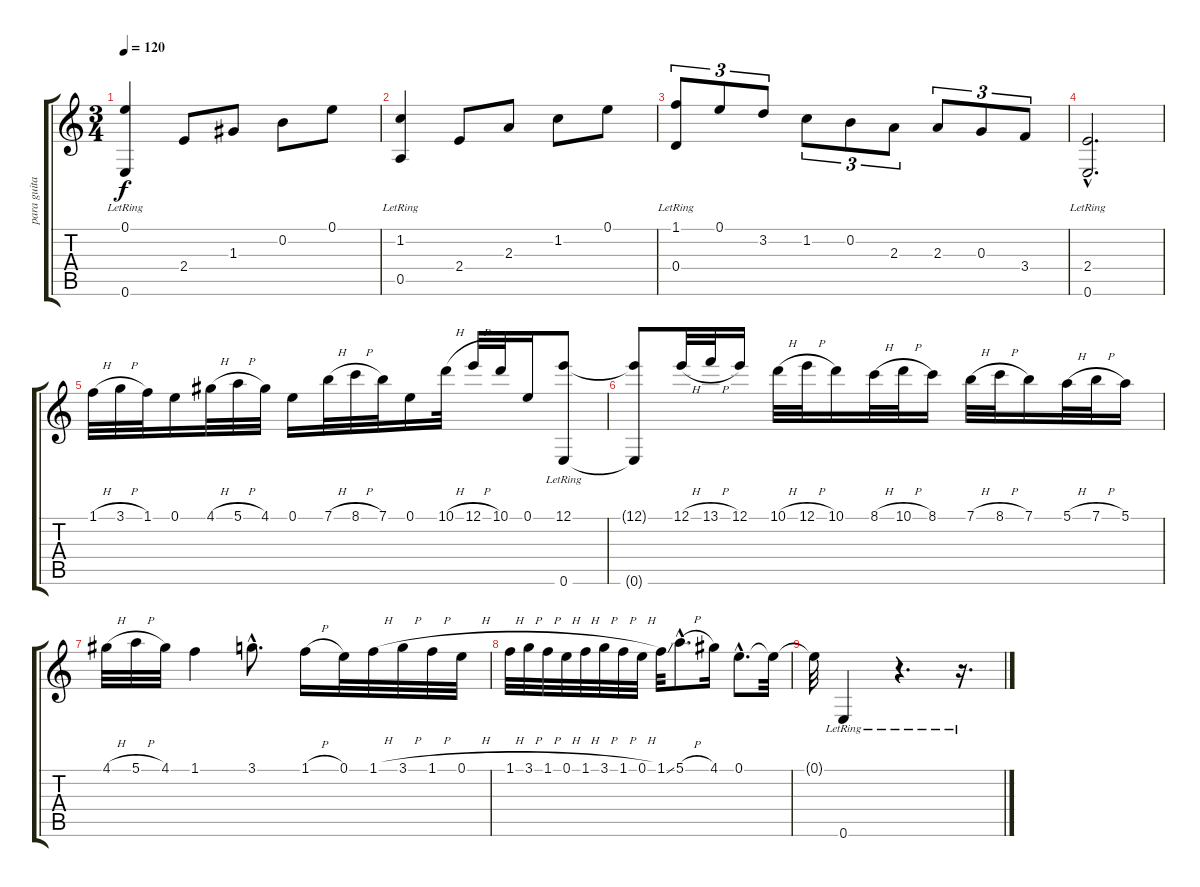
\track ("para guitarra" "para guita") {instrument acousticguitarnylon}
\staff {score tabs}
\tuning (E4 B3 G3 D3 A2 E2) {hide}
\ts (3 4)
\tempo 120
\clef g2
\ks c
(0.1 0.6{lr}).4{dy f} 2.4.8 1.3.8 0.2.8 0.1.8 |
(1.2 0.5{lr}).4 2.4.8 2.3.8 1.2.8 0.1.8 |
(1.1 0.4{lr}).8{tu (3 2)} 0.1.8{tu (3 2)} 3.2.8{tu (3 2)} 1.2.8{tu (3 2)} 0.2.8{tu (3 2)} 2.3.8{tu (3 2)} 2.3.8{tu (3 2)} 0.3.8{tu (3 2)} 3.4.8{tu (3 2)} |
(2.4{hac lr} 0.6{hac lr}).2{d} |
1.1{h}.32 3.1{h}.32 1.1.32 0.1.16 4.1{h}.32 5.1{h}.32 4.1.32 0.1.16 7.1{h}.32 8.1{h}.32 7.1.32 0.1.16 10.1{h}.32 12.1{h}.32 10.1.32 0.1.16 (12.1 0.6{lr}).8 |
(12.1{t} 0.6{t}).8 12.1{h}.32 13.1{h}.32 12.1.16 10.1{h}.32 12.1{h}.32 10.1.16 8.1{h}.32 10.1{h}.32 8.1.16 7.1{h}.32 8.1{h}.32 7.1.16 5.1{h}.32 7.1{h}.32 5.1.16 |
4.1{h}.32 5.1{h}.32 4.1.32 1.1.4 3.1{hac}.8{d} 1.1{h}.16 0.1.32 1.1{h}.32 3.1{h}.32 1.1{h}.32 0.1{h}.32 |
1.1{h}.32 3.1{h}.32 1.1{h}.32 0.1{h}.32 1.1{h}.32 3.1{h}.32 1.1{h}.32 0.1{h}.32 1.1{ss}.32 5.1{h hac}.8{d} 4.1.16 0.1{hac}.8{d} 0.1{t}.32 |
0.1{t}.32 0.6{lr}.4 r.4{d} r.16{d}
